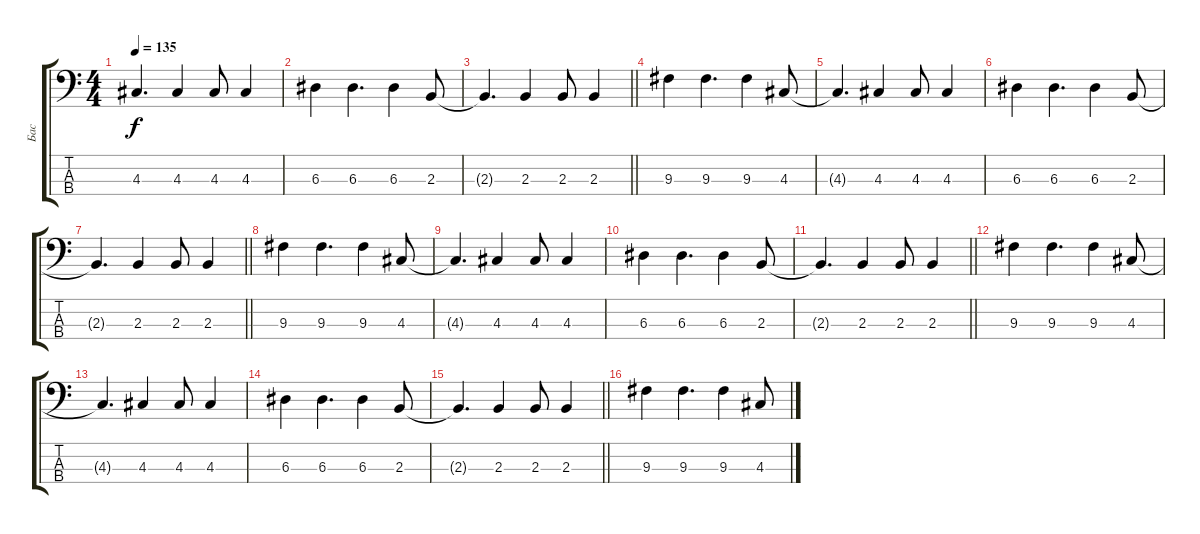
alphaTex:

\track ("Бас" "Бас") {instrument electricbasspick}
\staff {score tabs}
\tuning (G2 D2 A1 E1) {hide}
\ts (4 4)
\tempo 135
\clef f4
\ks c
4.3{t}.4{d dy f} 4.3.4 4.3.8 4.3.4 |
6.3.4 6.3.4{d} 6.3.4 2.3.8 |
\barLineRight lightlight
2.3{t}.4{d} 2.3.4 2.3.8 2.3.4 |
9.3.4 9.3.4{d} 9.3.4 4.3.8 |
4.3{t}.4{d} 4.3.4 4.3.8 4.3.4 |
6.3.4 6.3.4{d} 6.3.4 2.3.8 |
\barLineRight lightlight
2.3{t}.4{d} 2.3.4 2.3.8 2.3.4 |
9.3.4 9.3.4{d} 9.3.4 4.3.8 |
4.3{t}.4{d} 4.3.4 4.3.8 4.3.4 |
6.3.4 6.3.4{d} 6.3.4 2.3.8 |
\barLineRight lightlight
2.3{t}.4{d} 2.3.4 2.3.8 2.3.4 |
9.3.4 9.3.4{d} 9.3.4 4.3.8 |
4.3{t}.4{d} 4.3.4 4.3.8 4.3.4 |
6.3.4 6.3.4{d} 6.3.4 2.3.8 |
\barLineRight lightlight
2.3{t}.4{d} 2.3.4 2.3.8 2.3.4 |
9.3.4 9.3.4{d} 9.3.4 4.3.8
